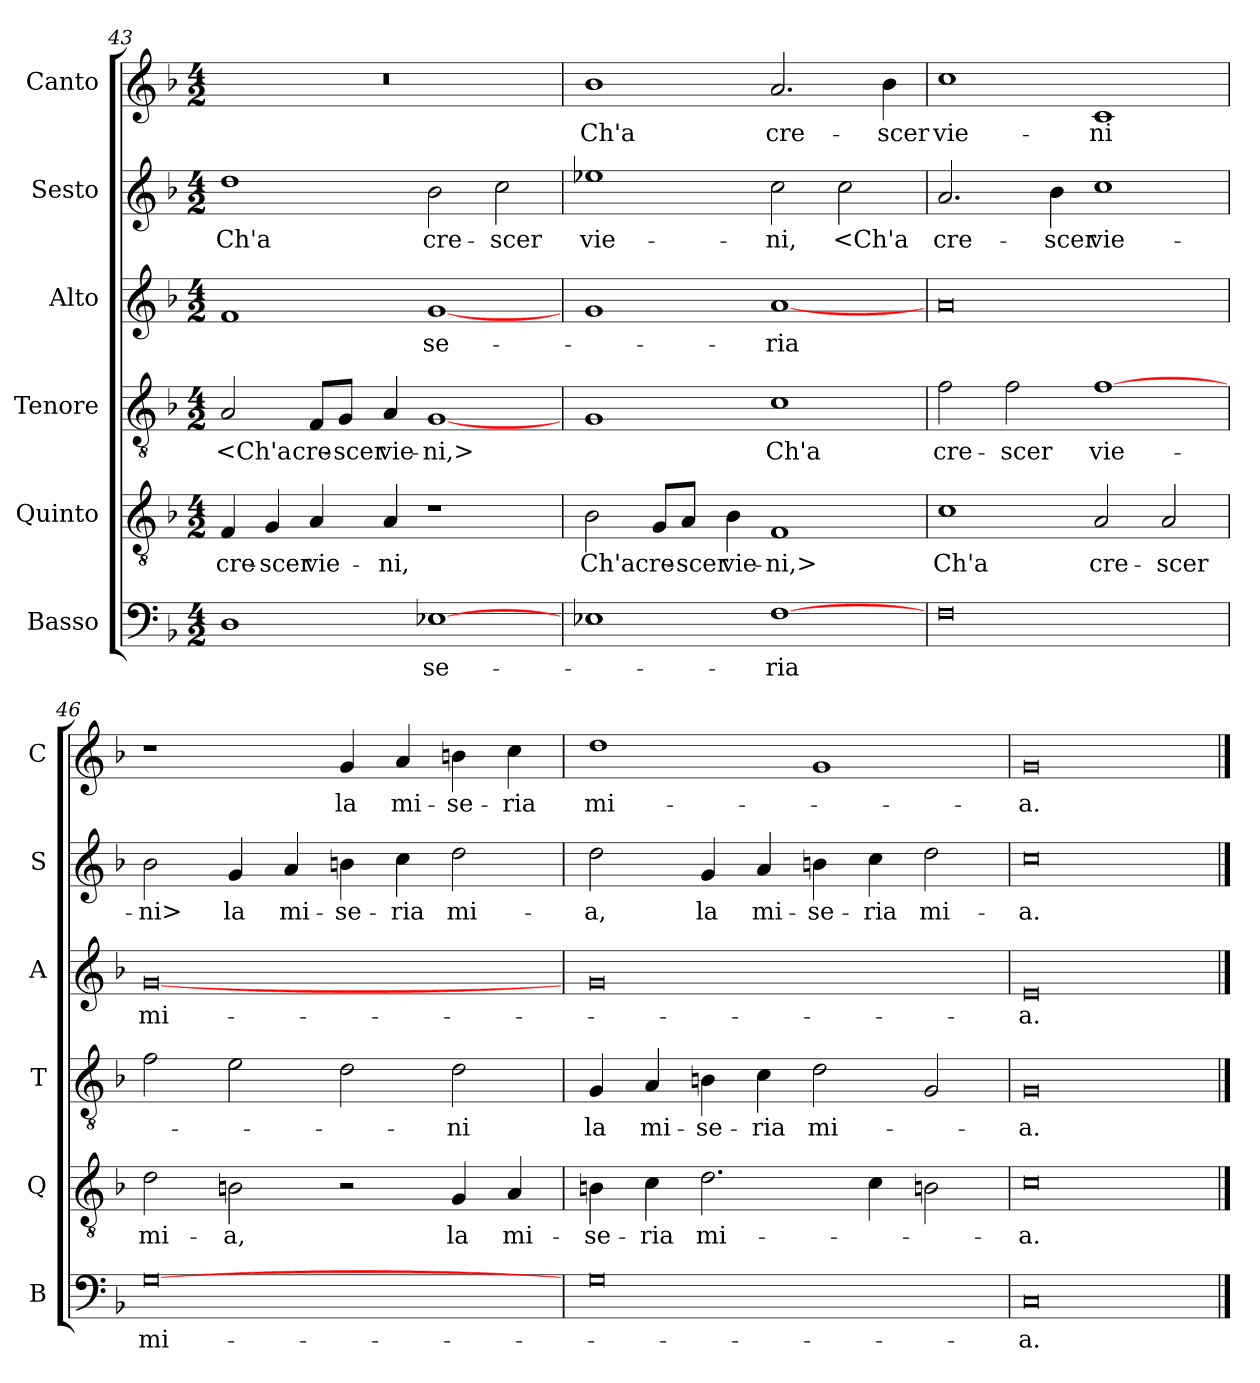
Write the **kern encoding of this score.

**kern	**text	**kern	**text	**kern	**text	**kern	**text	**kern	**text	**kern	**text
*part6	*part6	*part5	*part5	*part4	*part4	*part3	*part3	*part2	*part2	*part1	*part1
*staff6	*staff6	*staff5	*staff5	*staff4	*staff4	*staff3	*staff3	*staff2	*staff2	*staff1	*staff1
*I"Basso	*	*I"Quinto	*	*I"Tenore	*	*I"Alto	*	*I"Sesto	*	*I"Canto	*
*I'B	*	*I'Q	*	*I'T	*	*I'A	*	*I'S	*	*I'C	*
*clefF4	*	*clefGv2	*	*clefGv2	*	*clefG2	*	*clefG2	*	*clefG2	*
*k[b-]	*	*k[b-]	*	*k[b-]	*	*k[b-]	*	*k[b-]	*	*k[b-]	*
*M4/2	*	*M4/2	*	*M4/2	*	*M4/2	*	*M4/2	*	*M4/2	*
=43	=43	=43	=43	=43	=43	=43	=43	=43	=43	=43	=43
1D	.	4F	cre-	2A	<Ch'a	1f	.	1dd	Ch'a	0r	.
.	.	4G	-scer	.	.	.	.	.	.	.	.
.	.	4A	vie-	8FL	cre-	.	.	.	.	.	.
.	.	.	.	8GJ	-scer	.	.	.	.	.	.
.	.	4A	-ni,	4A	vie-	.	.	.	.	.	.
[1E-X	-se-	1r	.	[1G	-ni,>	[1g	-se-	2b-	cre-	.	.
.	.	.	.	.	.	.	.	2cc	-scer	.	.
=44	=44	=44	=44	=44	=44	=44	=44	=44	=44	=44	=44
1E-X	.	2B-	Ch'a	1G	.	1g	.	1ee-X	vie-	1b-	Ch'a
.	.	8GL	cre-	.	.	.	.	.	.	.	.
.	.	8AJ	-scer	.	.	.	.	.	.	.	.
.	.	4B-	vie-	.	.	.	.	.	.	.	.
[1F	-ria	1F	-ni,>	1c	Ch'a	[1a	-ria	2cc	-ni,	2.a	cre-
.	.	.	.	.	.	.	.	2cc	<Ch'a	.	.
.	.	.	.	.	.	.	.	.	.	4b-	-scer
=45	=45	=45	=45	=45	=45	=45	=45	=45	=45	=45	=45
0F	.	1c	Ch'a	2f	cre-	0a	.	2.a	cre-	1cc	vie-
.	.	.	.	2f	-scer	.	.	.	.	.	.
.	.	.	.	.	.	.	.	4b-	-scer	.	.
.	.	2A	cre-	[1f	vie-	.	.	1cc	vie-	1c	-ni
.	.	2A	-scer	.	.	.	.	.	.	.	.
=46	=46	=46	=46	=46	=46	=46	=46	=46	=46	=46	=46
[0G	mi-	2d	mi-	2f	.	[0g	mi-	2b-	-ni>	1r	.
.	.	2Bn	-a,	2e	.	.	.	4g	la	.	.
.	.	.	.	.	.	.	.	4a	mi-	.	.
.	.	2r	.	2d	.	.	.	4bn	-se-	4g	la
.	.	.	.	.	.	.	.	4cc	-ria	4a	mi-
.	.	4G	la	2d	-ni	.	.	2dd	mi-	4bn	-se-
.	.	4A	mi-	.	.	.	.	.	.	4cc	-ria
=47	=47	=47	=47	=47	=47	=47	=47	=47	=47	=47	=47
0G	.	4Bn	-se-	4G	la	0g	.	2dd	-a,	1dd	mi-
.	.	4c	-ria	4A	mi-	.	.	.	.	.	.
.	.	2.d	mi-	4Bn	-se-	.	.	4g	la	.	.
.	.	.	.	4c	-ria	.	.	4a	mi-	.	.
.	.	.	.	2d	mi-	.	.	4bn	-se-	1g	.
.	.	4c	.	.	.	.	.	4cc	-ria	.	.
.	.	2Bn	.	2G	.	.	.	2dd	mi-	.	.
=48	=48	=48	=48	=48	=48	=48	=48	=48	=48	=48	=48
0C	-a.	0c	-a.	0G	-a.	0e	-a.	0cc	-a.	0g	-a.
==	==	==	==	==	==	==	==	==	==	==	==
*-	*-	*-	*-	*-	*-	*-	*-	*-	*-	*-	*-
